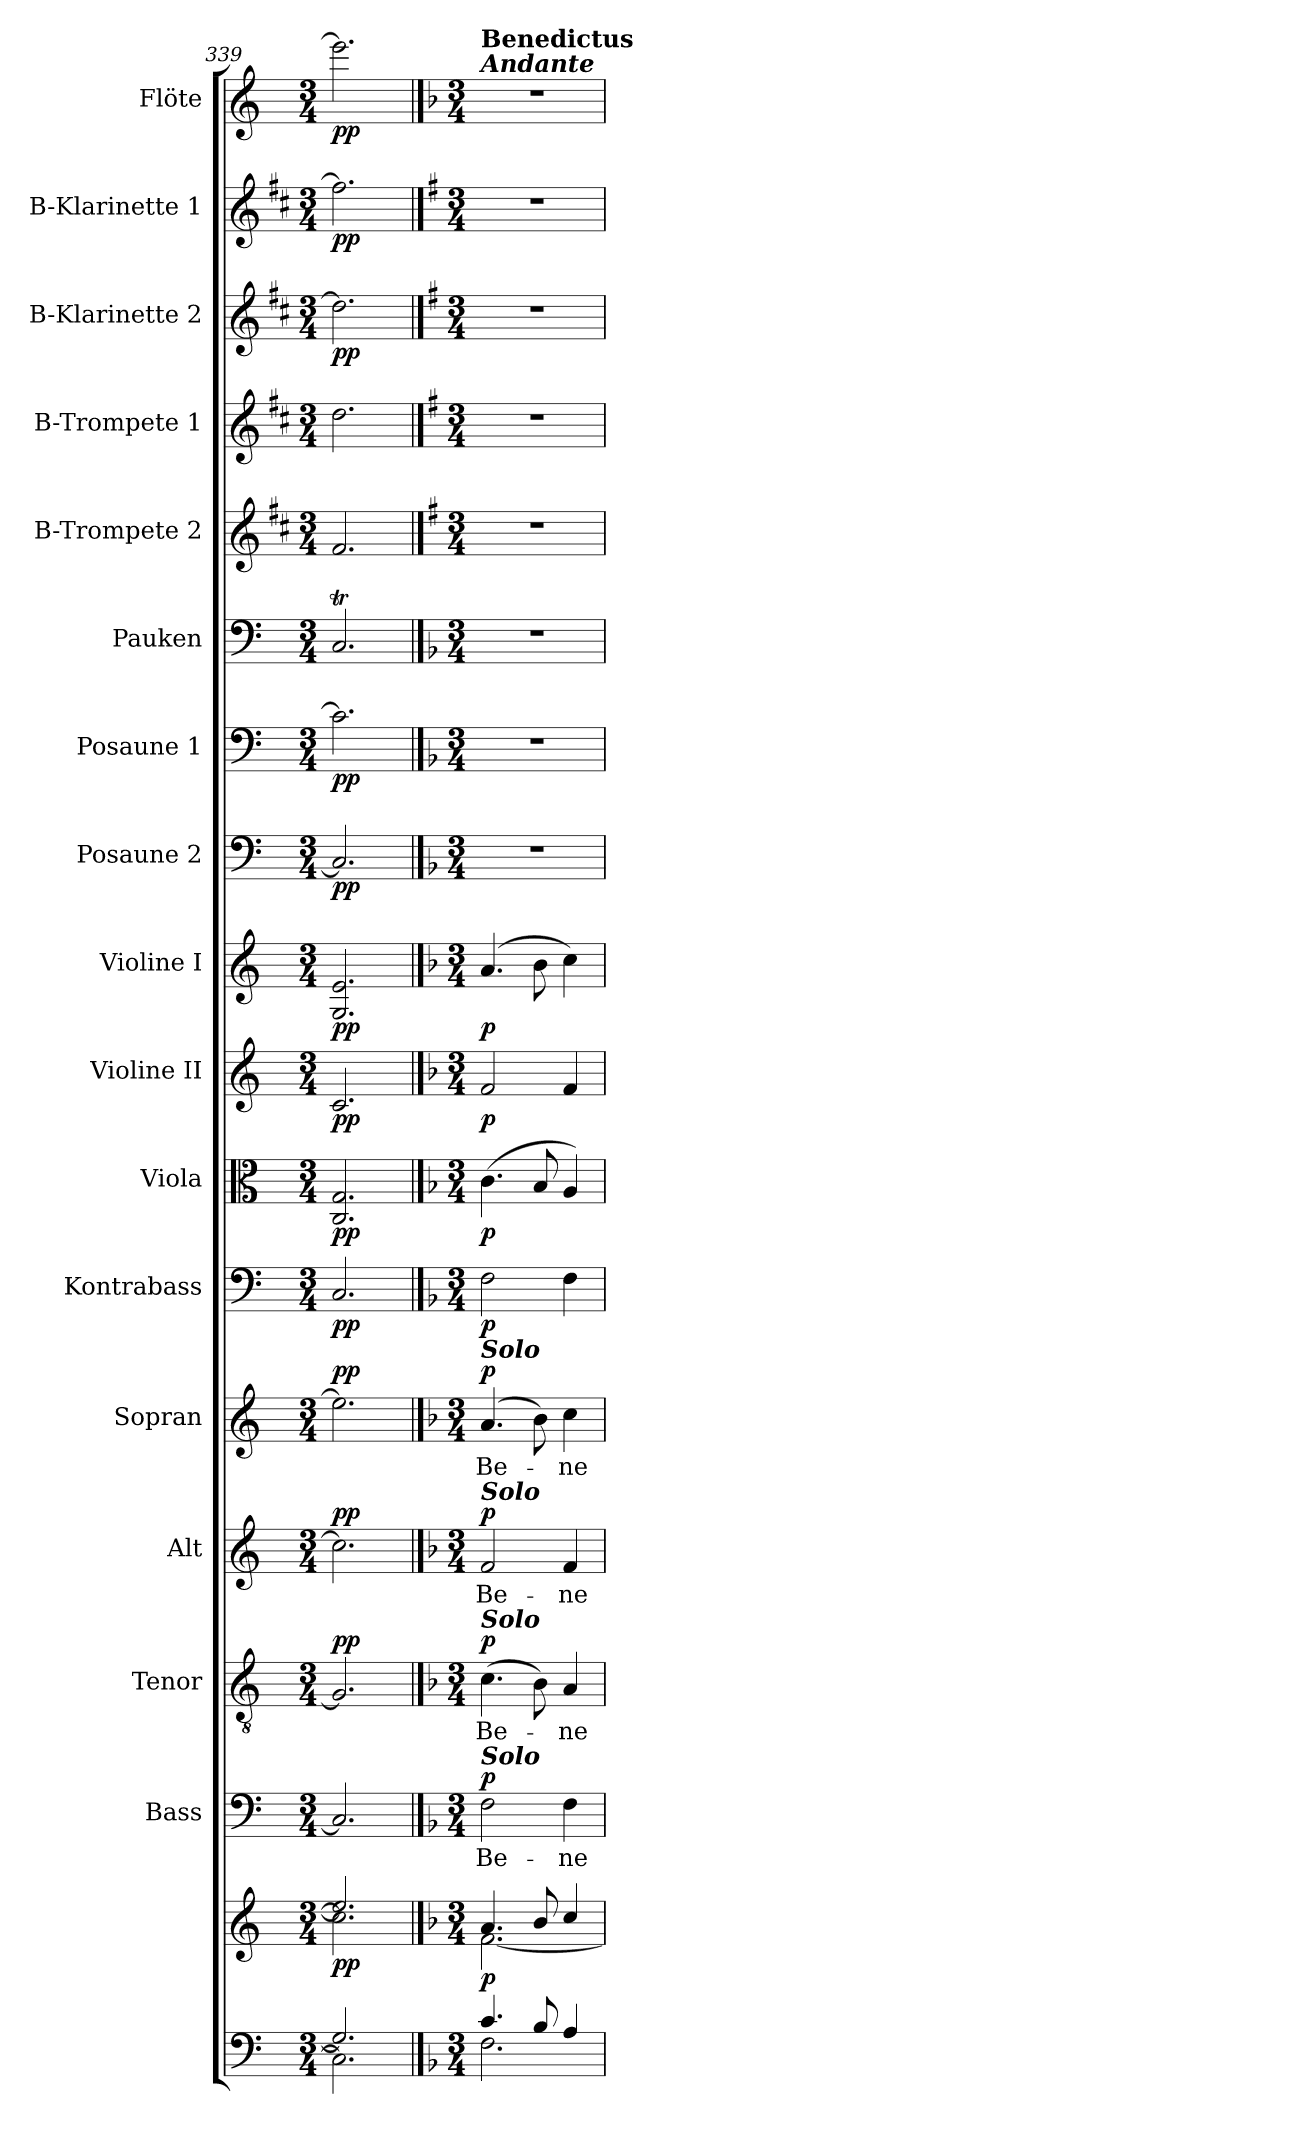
**kern	**kern	**dynam	**kern	**text	**dynam	**kern	**text	**dynam	**kern	**text	**dynam	**kern	**text	**dynam	**kern	**dynam	**kern	**dynam	**kern	**dynam	**kern	**dynam	**kern	**dynam	**kern	**dynam	**kern	**kern	**kern	**kern	**dynam	**kern	**dynam	**kern	**dynam
*part17	*part17	*part17	*part16	*part16	*part16	*part15	*part15	*part15	*part14	*part14	*part14	*part13	*part13	*part13	*part12	*part12	*part11	*part11	*part10	*part10	*part9	*part9	*part8	*part8	*part7	*part7	*part6	*part5	*part4	*part3	*part3	*part2	*part2	*part1	*part1
*staff18	*staff17	*staff17/18	*staff16	*staff16	*staff16	*staff15	*staff15	*staff15	*staff14	*staff14	*staff14	*staff13	*staff13	*staff13	*staff12	*staff12	*staff11	*staff11	*staff10	*staff10	*staff9	*staff9	*staff8	*staff8	*staff7	*staff7	*staff6	*staff5	*staff4	*staff3	*staff3	*staff2	*staff2	*staff1	*staff1
*	*	*	*I"Bass	*	*	*I"Tenor	*	*	*I"Alt	*	*	*I"Sopran	*	*	*I"Kontrabass	*	*I"Viola	*	*I"Violine II	*	*I"Violine I	*	*I"Posaune 2	*	*I"Posaune 1	*	*I"Pauken	*I"B-Trompete 2	*I"B-Trompete 1	*I"B-Klarinette 2	*	*I"B-Klarinette 1	*	*I"Flöte	*
*	*	*	*I'B.	*	*	*I'T.	*	*	*I'A.	*	*	*I'S.	*	*	*I'Kb.	*	*I'Vla.	*	*I'Vl. II	*	*I'Vl. I	*	*I'Pos. 2	*	*I'Pos. 1	*	*I'Pk.	*I'B Trp. 2	*I'B Trp. 1	*I'B Kl. 2	*	*I'B Kl. 1	*	*I'Fl.	*
*clefF4	*clefG2	*	*clefF4	*	*	*clefGv2	*	*	*clefG2	*	*	*clefG2	*	*	*clefF4	*	*clefC3	*	*clefG2	*	*clefG2	*	*clefF4	*	*clefF4	*	*clefF4	*clefG2	*clefG2	*clefG2	*	*clefG2	*	*clefG2	*
*	*	*	*	*	*	*	*	*	*	*	*	*	*	*	*ITrd7c12	*	*	*	*	*	*	*	*	*	*	*	*	*ITrd1c2	*ITrd1c2	*ITrd1c2	*	*ITrd1c2	*	*	*
*k[]	*k[]	*	*k[]	*	*	*k[]	*	*	*k[]	*	*	*k[]	*	*	*k[]	*	*k[]	*	*k[]	*	*k[]	*	*k[]	*	*k[]	*	*k[]	*k[]	*k[]	*k[]	*	*k[]	*	*k[]	*
*C:	*C:	*	*C:	*	*	*C:	*	*	*C:	*	*	*C:	*	*	*C:	*	*C:	*	*C:	*	*C:	*	*C:	*	*C:	*	*C:	*C:	*C:	*C:	*	*C:	*	*C:	*
*M3/4	*M3/4	*	*M3/4	*	*	*M3/4	*	*	*M3/4	*	*	*M3/4	*	*	*M3/4	*	*M3/4	*	*M3/4	*	*M3/4	*	*M3/4	*	*M3/4	*	*M3/4	*M3/4	*M3/4	*M3/4	*	*M3/4	*	*M3/4	*
=339	=339	=339	=339	=339	=339	=339	=339	=339	=339	=339	=339	=339	=339	=339	=339	=339	=339	=339	=339	=339	=339	=339	=339	=339	=339	=339	=339	=339	=339	=339	=339	=339	=339	=339	=339
*^	*^	*	*	*	*	*	*	*	*	*	*	*	*	*	*	*	*	*	*	*	*	*	*	*	*	*	*	*	*	*	*	*	*	*	*
!	!	!	!	!LO:DY:b	!	!	!	!	!	!LO:DY:a	!	!	!LO:DY:a	!	!	!LO:DY:a	!	!LO:DY:b	!	!LO:DY:b	!	!LO:DY:b	!	!LO:DY:b	!	!LO:DY:b	!	!LO:DY:b	!	!	!	!	!LO:DY:b	!	!LO:DY:b	!	!LO:DY:b
2.G/]	2.C\]	2.ee/]	2.cc\]	pp	2.C/]	.	.	2.G/]	.	pp	2.cc\]	.	pp	2.ee\]	.	pp	2.CC/	pp	2.C/ 2.G/	pp	2.c/	pp	2.G/ 2.e/	pp	2.C/]	pp	2.c\]	pp	2.CT/	2.e/	2.cc\	2.cc\]	pp	2.ee\]	pp	2.eee\]	pp
!!LO:PB:g=z
==340	==340	==340	==340	==340	==340	==340	==340	==340	==340	==340	==340	==340	==340	==340	==340	==340	==340	==340	==340	==340	==340	==340	==340	==340	==340	==340	==340	==340	==340	==340	==340	==340	==340	==340	==340	==340	==340
*k[b-]	*	*k[b-]	*	*	*k[b-]	*	*	*k[b-]	*	*	*k[b-]	*	*	*k[b-]	*	*	*k[b-]	*	*k[b-]	*	*k[b-]	*	*k[b-]	*	*k[b-]	*	*k[b-]	*	*k[b-]	*k[b-]	*k[b-]	*k[b-]	*	*k[b-]	*	*k[b-]	*
*F:	*	*F:	*	*	*F:	*	*	*F:	*	*	*F:	*	*	*F:	*	*	*F:	*	*F:	*	*F:	*	*F:	*	*F:	*	*F:	*	*F:	*F:	*F:	*F:	*	*F:	*	*F:	*
*M3/4	*	*M3/4	*	*	*M3/4	*	*	*M3/4	*	*	*M3/4	*	*	*M3/4	*	*	*M3/4	*	*M3/4	*	*M3/4	*	*M3/4	*	*M3/4	*	*M3/4	*	*M3/4	*M3/4	*M3/4	*M3/4	*	*M3/4	*	*M3/4	*
!	!	!	!	!	!	!	!	!	!	!	!	!	!	!	!	!	!	!	!	!	!	!	!	!	!	!	!	!	!	!	!	!	!	!	!	!LO:TX:a:Bi:t=Andante	!
!	!	!	!	!	!	!	!	!	!	!	!	!	!	!	!	!	!	!	!	!	!	!	!	!	!	!	!	!	!	!	!	!	!	!	!	!LO:TX:a:B:t=Benedictus	!
!	!	!	!	!	!	!	!	!	!	!	!	!	!	!LO:TX:a:Bi:t=Solo	!	!	!	!	!	!	!	!	!	!	!	!	!	!	!	!	!	!	!	!	!	!	!
!	!	!	!	!	!	!	!	!	!	!	!LO:TX:a:Bi:t=Solo	!	!	!	!	!	!	!	!	!	!	!	!	!	!	!	!	!	!	!	!	!	!	!	!	!	!
!	!	!	!	!	!	!	!	!LO:TX:a:Bi:t=Solo	!	!	!	!	!	!	!	!	!	!	!	!	!	!	!	!	!	!	!	!	!	!	!	!	!	!	!	!	!
!	!	!	!	!	!LO:TX:a:Bi:t=Solo	!	!	!	!	!	!	!	!	!	!	!	!	!	!	!	!	!	!	!	!	!	!	!	!	!	!	!	!	!	!	!	!
!	!	!	!	!LO:DY:b	!	!LO:LY:b	!LO:DY:a	!	!LO:LY:b	!LO:DY:a	!	!LO:LY:b	!LO:DY:a	!	!LO:LY:b	!LO:DY:a	!	!LO:DY:b	!	!LO:DY:b	!	!LO:DY:b	!	!LO:DY:b	!	!	!	!	!	!	!	!	!	!	!	!	!
4.c/	2.F\	4.a/	[<2.f\	p	2F\	Be-	p	(>4.c\	Be-	p	2f/	Be-	p	(4.a/	Be-	p	2FF\	p	(>4.c\	p	2f/	p	(4.a/	p	2.r	.	2.r	.	2.r	2.r	2.r	2.r	.	2.r	.	2.r	.
8B-/	.	8b-/	.	.	.	.	.	8B-\)	.	.	.	.	.	8b-\)	.	.	.	.	8B-/	.	.	.	8b-\	.	.	.	.	.	.	.	.	.	.	.	.	.	.
!	!	!	!	!	!	!LO:LY:b	!	!	!LO:LY:b	!	!	!LO:LY:b	!	!	!LO:LY:b	!	!	!	!	!	!	!	!	!	!	!	!	!	!	!	!	!	!	!	!	!	!
4A/	.	4cc/	.	.	4F\	-ne-	.	4A/	-ne-	.	4f/	-ne-	.	4cc\	-ne-	.	4FF\	.	4A/)	.	4f/	.	4cc\)	.	.	.	.	.	.	.	.	.	.	.	.	.	.
*v	*v	*	*	*	*	*	*	*	*	*	*	*	*	*	*	*	*	*	*	*	*	*	*	*	*	*	*	*	*	*	*	*	*	*	*	*	*
*	*v	*v	*	*	*	*	*	*	*	*	*	*	*	*	*	*	*	*	*	*	*	*	*	*	*	*	*	*	*	*	*	*	*	*	*	*
=	=	=	=	=	=	=	=	=	=	=	=	=	=	=	=	=	=	=	=	=	=	=	=	=	=	=	=	=	=	=	=	=	=	=	=
*-	*-	*-	*-	*-	*-	*-	*-	*-	*-	*-	*-	*-	*-	*-	*-	*-	*-	*-	*-	*-	*-	*-	*-	*-	*-	*-	*-	*-	*-	*-	*-	*-	*-	*-	*-
